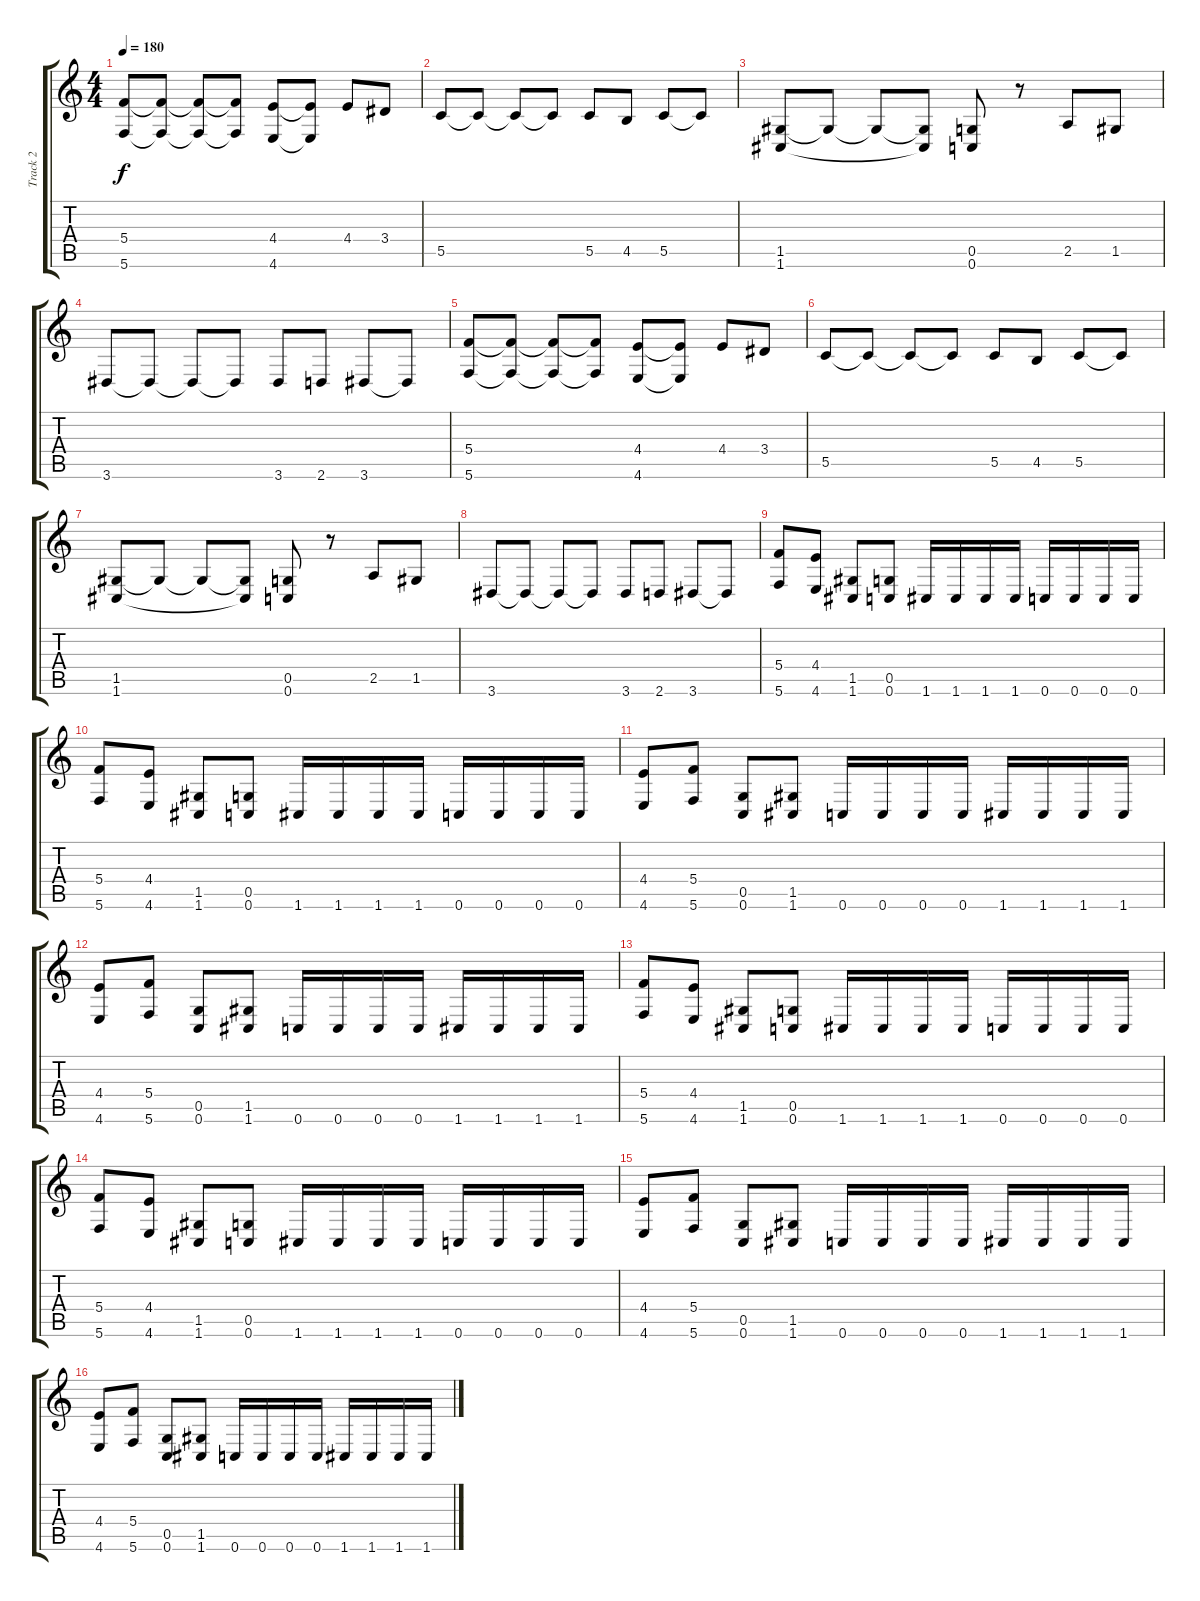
\track ("Track 2" "Track 2") {instrument distortionguitar}
\staff {score tabs}
\tuning (D4 A3 F3 C3 G2 C2) {hide}
\ts (4 4)
\tempo 180
\clef g2
\ks c
(5.4 5.6).8{dy f} (5.4{t} 5.6{t}).8 (5.4{t} 5.6{t}).8 (5.4{t} 5.6{t}).8 (4.4 4.6).8 (4.4{t} 4.6{t}).8 4.4.8 3.4.8 |
5.5.8 5.5{t}.8 5.5{t}.8 5.5{t}.8 5.5.8 4.5.8 5.5.8 5.5{t}.8 |
(1.5 1.6).8 1.5{t}.8 1.5{t}.8 (1.5{t} 1.6{t}).8 (0.5 0.6).8 r.8 2.5.8 1.5.8 |
3.6.8 3.6{t}.8 3.6{t}.8 3.6{t}.8 3.6.8 2.6.8 3.6.8 3.6{t}.8 |
(5.4 5.6).8 (5.4{t} 5.6{t}).8 (5.4{t} 5.6{t}).8 (5.4{t} 5.6{t}).8 (4.4 4.6).8 (4.4{t} 4.6{t}).8 4.4.8 3.4.8 |
5.5.8 5.5{t}.8 5.5{t}.8 5.5{t}.8 5.5.8 4.5.8 5.5.8 5.5{t}.8 |
(1.5 1.6).8 1.5{t}.8 1.5{t}.8 (1.5{t} 1.6{t}).8 (0.5 0.6).8 r.8 2.5.8 1.5.8 |
3.6.8 3.6{t}.8 3.6{t}.8 3.6{t}.8 3.6.8 2.6.8 3.6.8 3.6{t}.8 |
(5.4 5.6).8 (4.4 4.6).8 (1.5 1.6).8 (0.5 0.6).8 1.6.16 1.6.16 1.6.16 1.6.16 0.6.16 0.6.16 0.6.16 0.6.16 |
(5.4 5.6).8 (4.4 4.6).8 (1.5 1.6).8 (0.5 0.6).8 1.6.16 1.6.16 1.6.16 1.6.16 0.6.16 0.6.16 0.6.16 0.6.16 |
(4.4 4.6).8 (5.4 5.6).8 (0.5 0.6).8 (1.5 1.6).8 0.6.16 0.6.16 0.6.16 0.6.16 1.6.16 1.6.16 1.6.16 1.6.16 |
(4.4 4.6).8 (5.4 5.6).8 (0.5 0.6).8 (1.5 1.6).8 0.6.16 0.6.16 0.6.16 0.6.16 1.6.16 1.6.16 1.6.16 1.6.16 |
(5.4 5.6).8 (4.4 4.6).8 (1.5 1.6).8 (0.5 0.6).8 1.6.16 1.6.16 1.6.16 1.6.16 0.6.16 0.6.16 0.6.16 0.6.16 |
(5.4 5.6).8 (4.4 4.6).8 (1.5 1.6).8 (0.5 0.6).8 1.6.16 1.6.16 1.6.16 1.6.16 0.6.16 0.6.16 0.6.16 0.6.16 |
(4.4 4.6).8 (5.4 5.6).8 (0.5 0.6).8 (1.5 1.6).8 0.6.16 0.6.16 0.6.16 0.6.16 1.6.16 1.6.16 1.6.16 1.6.16 |
(4.4 4.6).8 (5.4 5.6).8 (0.5 0.6).8 (1.5 1.6).8 0.6.16 0.6.16 0.6.16 0.6.16 1.6.16 1.6.16 1.6.16 1.6.16
